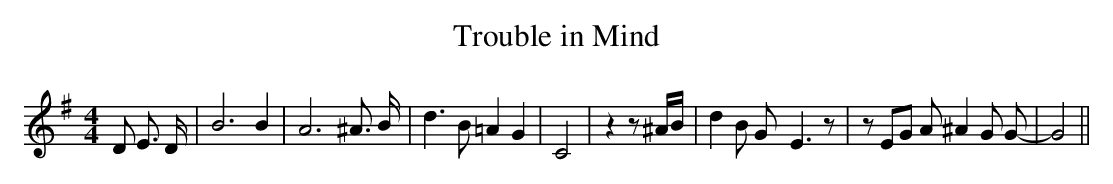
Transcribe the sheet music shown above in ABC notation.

X:1
T:Trouble in Mind
M:4/4
L:1/8
K:G
 D E3/2 D/2| B6 B2| A6 ^A3/2 B/2| d3 B =A2 G2| C4| z2 z ^A/2B/2| d2 B G- E3 z|\
 z EG A ^A2 G G-| G4||
